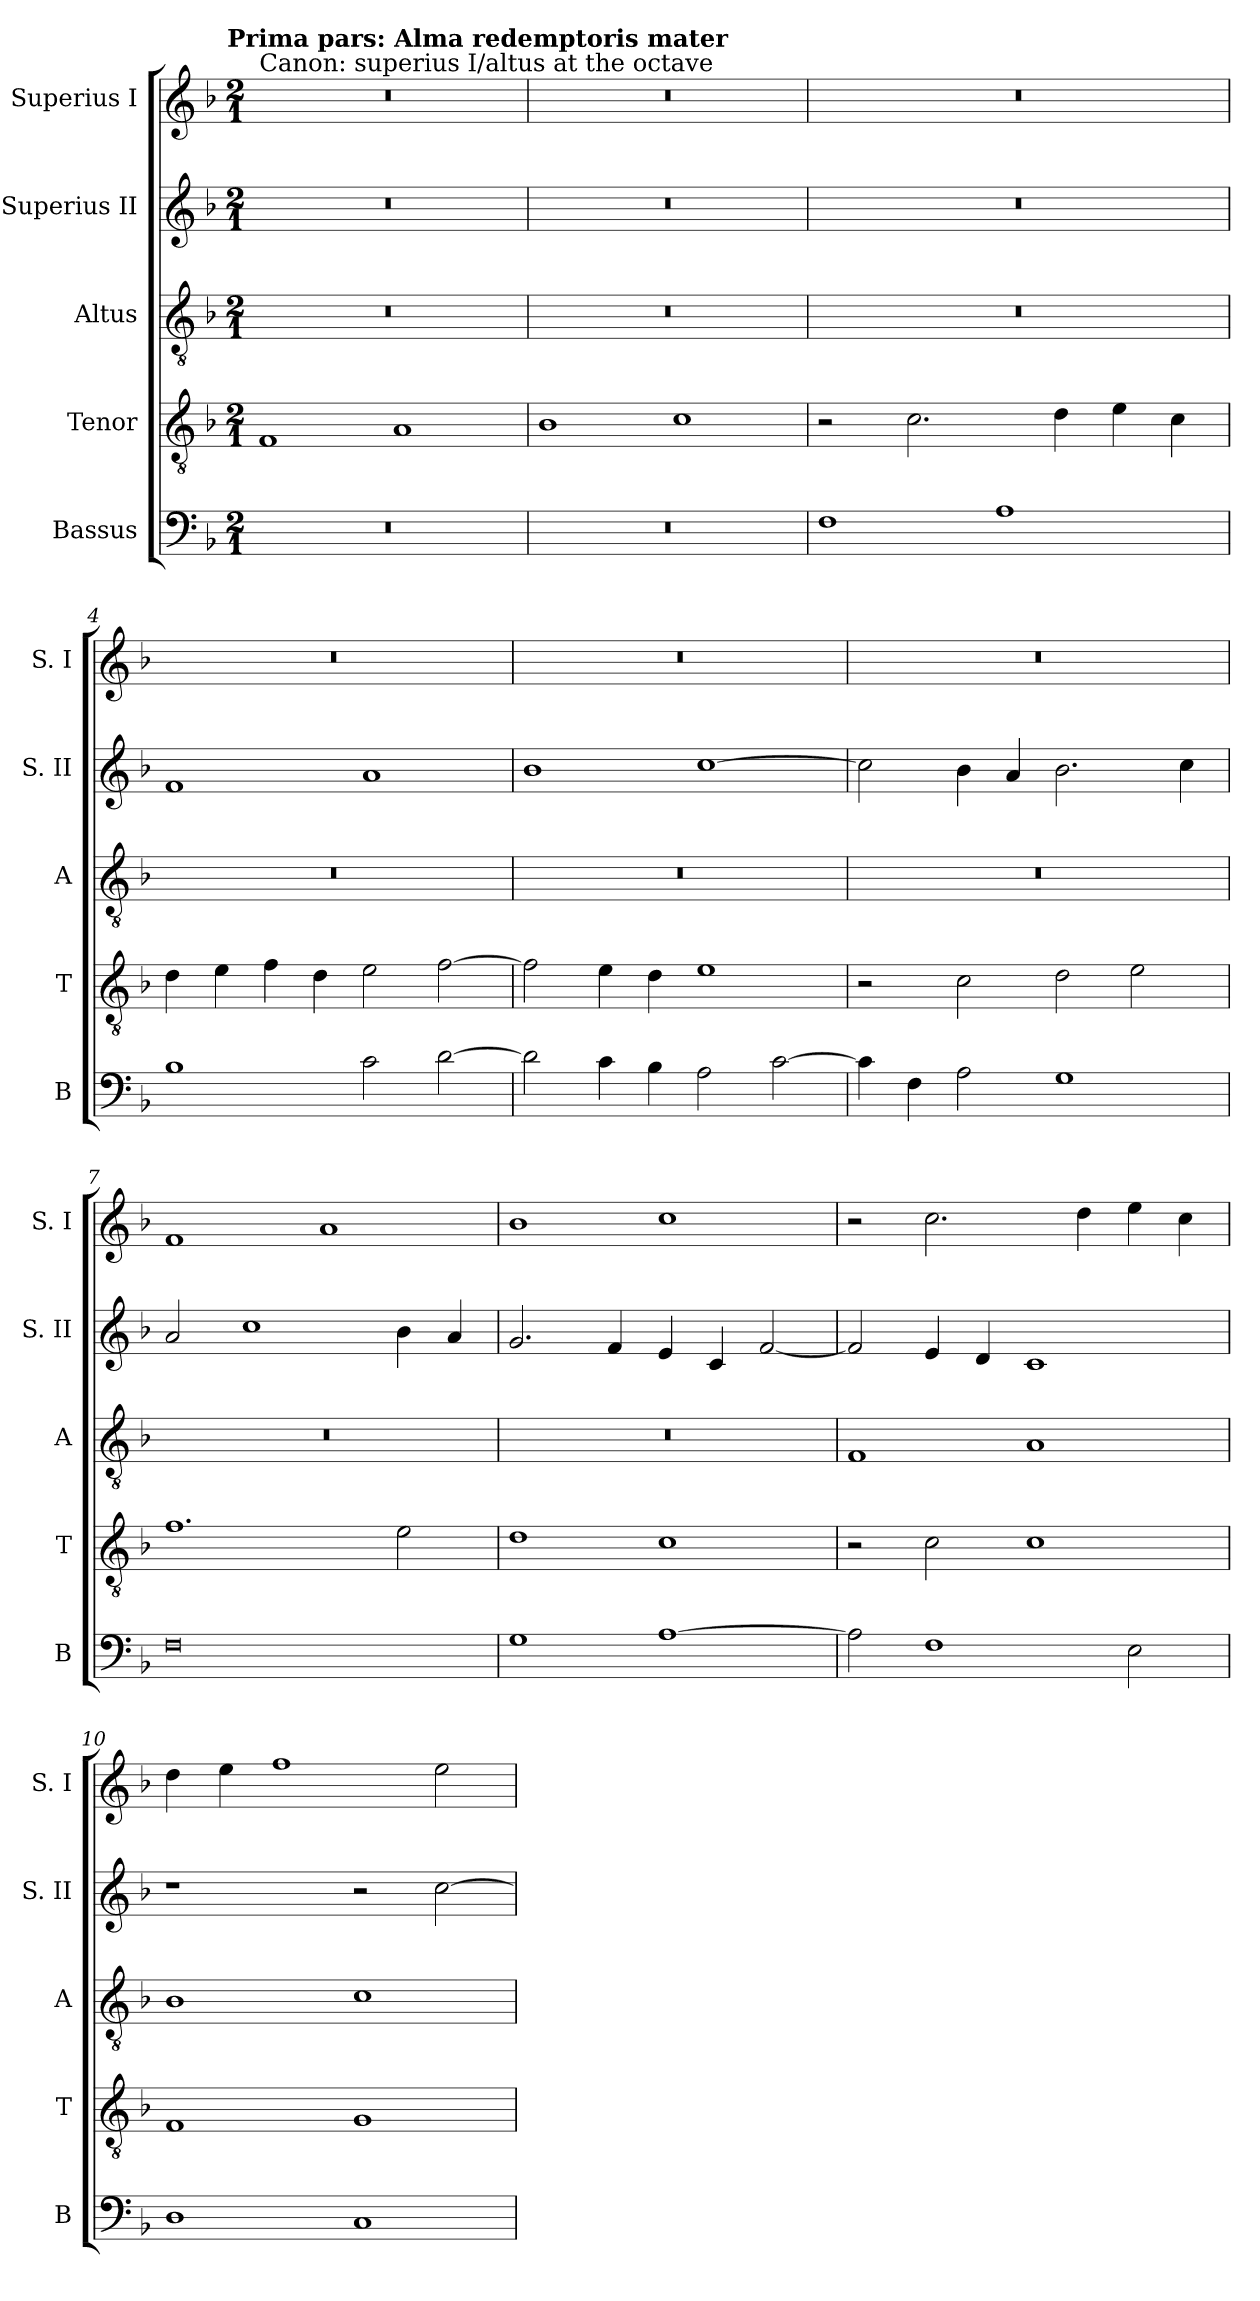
**kern	**kern	**kern	**kern	**kern
*part5	*part4	*part3	*part2	*part1
*staff5	*staff4	*staff3	*staff2	*staff1
*I"Bassus	*I"Tenor	*I"Altus	*I"Superius II	*I"Superius I
*I'B	*I'T	*I'A	*I'S. II	*I'S. I
*clefF4	*clefGv2	*clefGv2	*clefG2	*clefG2
*k[b-]	*k[b-]	*k[b-]	*k[b-]	*k[b-]
*F:	*F:	*F:	*F:	*F:
!!LO:TX:omd:t=Prima pars&colon; Alma redemptoris mater
*M2/1	*M2/1	*M2/1	*M2/1	*M2/1
=1	=1	=1	=1	=1
!	!	!	!	!LO:TX:a:t=Canon&colon; superius I/altus at the octave
0r	1F	0r	0r	0r
.	1A	.	.	.
=2	=2	=2	=2	=2
0r	1B-	0r	0r	0r
.	1c	.	.	.
=3	=3	=3	=3	=3
1F	2r	0r	0r	0r
.	2.c	.	.	.
1A	.	.	.	.
.	4d	.	.	.
.	4e	.	.	.
.	4c	.	.	.
=4	=4	=4	=4	=4
1B-	4d	0r	1f	0r
.	4e	.	.	.
.	4f	.	.	.
.	4d	.	.	.
2c	2e	.	1a	.
[2d	[2f	.	.	.
=5	=5	=5	=5	=5
2d]	2f]	0r	1b-	0r
4c	4e	.	.	.
4B-	4d	.	.	.
2A	1e	.	[1cc	.
[2c	.	.	.	.
=6	=6	=6	=6	=6
4c]	2r	0r	2cc]	0r
4F	.	.	.	.
2A	2c	.	4b-	.
.	.	.	4a	.
1G	2d	.	2.b-	.
.	2e	.	.	.
.	.	.	4cc	.
=7	=7	=7	=7	=7
0F	1.f	0r	2a	1f
.	.	.	1cc	.
.	.	.	.	1a
.	2e	.	4b-	.
.	.	.	4a	.
=8	=8	=8	=8	=8
1G	1d	0r	2.g	1b-
.	.	.	4f	.
[1A	1c	.	4e	1cc
.	.	.	4c	.
.	.	.	[2f	.
=9	=9	=9	=9	=9
2A]	2r	1F	2f]	2r
1F	2c	.	4e	2.cc
.	.	.	4d	.
.	1c	1A	1c	.
.	.	.	.	4dd
2E	.	.	.	4ee
.	.	.	.	4cc
=10	=10	=10	=10	=10
1D	1F	1B-	1r	4dd
.	.	.	.	4ee
.	.	.	.	1ff
1C	1G	1c	2r	.
.	.	.	[2cc	2ee
=	=	=	=	=
*-	*-	*-	*-	*-
